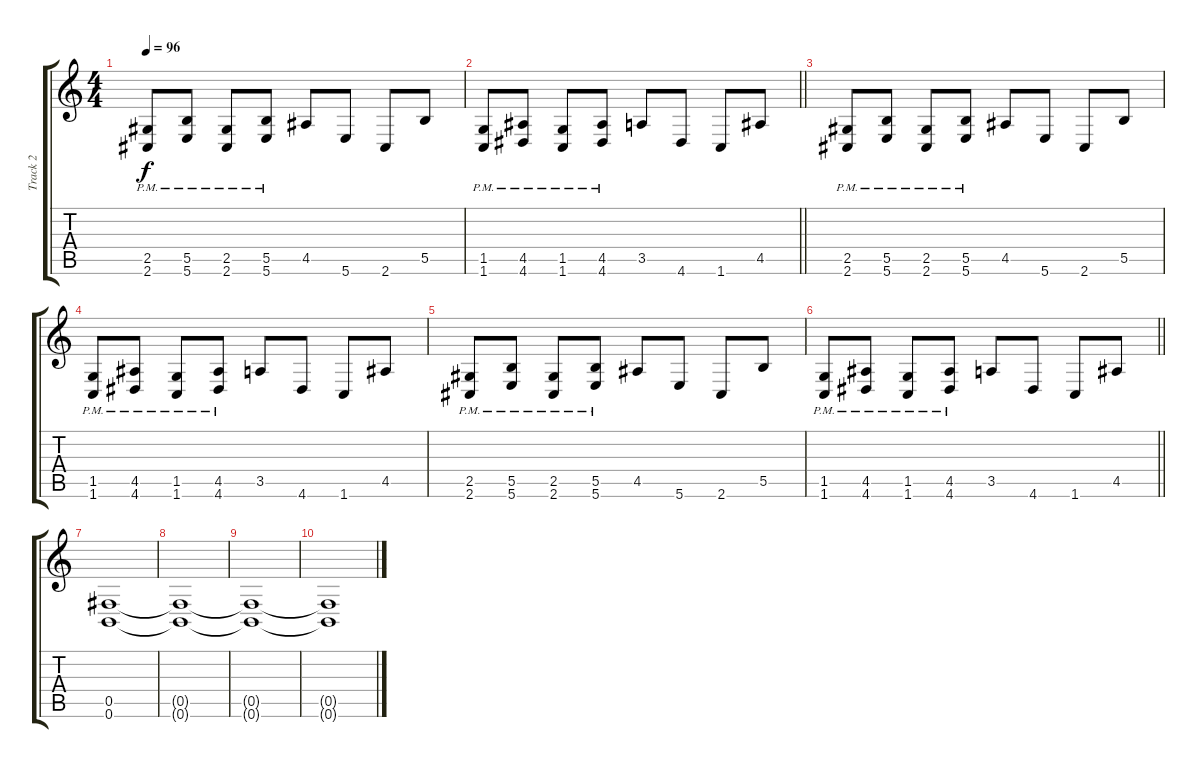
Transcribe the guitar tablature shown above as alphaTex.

\track ("Track 2" "Track 2") {instrument distortionguitar}
\staff {score tabs}
\tuning (Db4 Ab3 E3 B2 Gb2 B1) {hide}
\ts (4 4)
\tempo 96
\clef g2
\ks c
(2.5{pm} 2.6{pm}).8{dy f} (5.5{pm} 5.6{pm}).8 (2.5{pm} 2.6{pm}).8 (5.5{pm} 5.6{pm}).8 4.5.8 5.6.8 2.6.8 5.5.8 |
\barLineRight lightlight
(1.5{pm} 1.6{pm}).8 (4.5{pm} 4.6{pm}).8 (1.5{pm} 1.6{pm}).8 (4.5{pm} 4.6{pm}).8 3.5.8 4.6.8 1.6.8 4.5.8 |
(2.5{pm} 2.6{pm}).8 (5.5{pm} 5.6{pm}).8 (2.5{pm} 2.6{pm}).8 (5.5{pm} 5.6{pm}).8 4.5.8 5.6.8 2.6.8 5.5.8 |
(1.5{pm} 1.6{pm}).8 (4.5{pm} 4.6{pm}).8 (1.5{pm} 1.6{pm}).8 (4.5{pm} 4.6{pm}).8 3.5.8 4.6.8 1.6.8 4.5.8 |
(2.5{pm} 2.6{pm}).8 (5.5{pm} 5.6{pm}).8 (2.5{pm} 2.6{pm}).8 (5.5{pm} 5.6{pm}).8 4.5.8 5.6.8 2.6.8 5.5.8 |
\barLineRight lightlight
(1.5{pm} 1.6{pm}).8 (4.5{pm} 4.6{pm}).8 (1.5{pm} 1.6{pm}).8 (4.5{pm} 4.6{pm}).8 3.5.8 4.6.8 1.6.8 4.5.8 |
(0.5 0.6).1 |
(0.5{t} 0.6{t}).1{volume 10} |
(0.5{t} 0.6{t}).1{volume 7} |
(0.5{t} 0.6{t}).1{volume 4}
